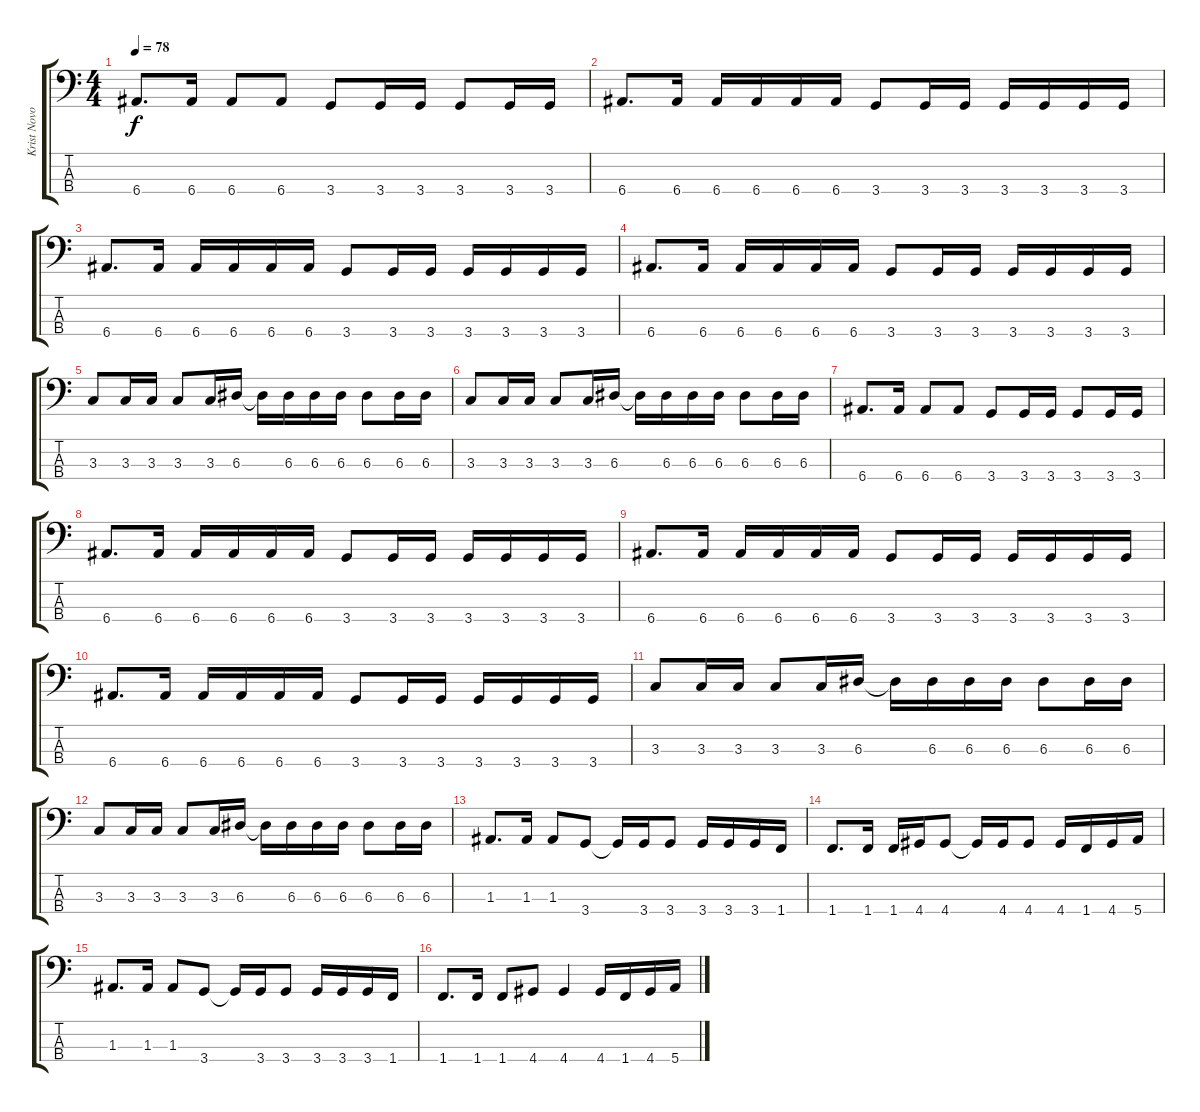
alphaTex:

\track ("Krist Novoselic" "Krist Novo") {instrument electricbassfinger}
\staff {score tabs}
\tuning (G2 D2 A1 E1) {hide}
\ts (4 4)
\tempo 78
\clef f4
\ks c
6.4.8{d dy f} 6.4.16 6.4.8 6.4.8 3.4.8 3.4.16 3.4.16 3.4.8 3.4.16 3.4.16 |
6.4.8{d} 6.4.16 6.4.16 6.4.16 6.4.16 6.4.16 3.4.8 3.4.16 3.4.16 3.4.16 3.4.16 3.4.16 3.4.16 |
6.4.8{d} 6.4.16 6.4.16 6.4.16 6.4.16 6.4.16 3.4.8 3.4.16 3.4.16 3.4.16 3.4.16 3.4.16 3.4.16 |
6.4.8{d} 6.4.16 6.4.16 6.4.16 6.4.16 6.4.16 3.4.8 3.4.16 3.4.16 3.4.16 3.4.16 3.4.16 3.4.16 |
3.3.8 3.3.16 3.3.16 3.3.8 3.3.16 6.3.16 6.3{t}.16 6.3.16 6.3.16 6.3.16 6.3.8 6.3.16 6.3.16 |
3.3.8 3.3.16 3.3.16 3.3.8 3.3.16 6.3.16 6.3{t}.16 6.3.16 6.3.16 6.3.16 6.3.8 6.3.16 6.3.16 |
6.4.8{d} 6.4.16 6.4.8 6.4.8 3.4.8 3.4.16 3.4.16 3.4.8 3.4.16 3.4.16 |
6.4.8{d} 6.4.16 6.4.16 6.4.16 6.4.16 6.4.16 3.4.8 3.4.16 3.4.16 3.4.16 3.4.16 3.4.16 3.4.16 |
6.4.8{d} 6.4.16 6.4.16 6.4.16 6.4.16 6.4.16 3.4.8 3.4.16 3.4.16 3.4.16 3.4.16 3.4.16 3.4.16 |
6.4.8{d} 6.4.16 6.4.16 6.4.16 6.4.16 6.4.16 3.4.8 3.4.16 3.4.16 3.4.16 3.4.16 3.4.16 3.4.16 |
3.3.8 3.3.16 3.3.16 3.3.8 3.3.16 6.3.16 6.3{t}.16 6.3.16 6.3.16 6.3.16 6.3.8 6.3.16 6.3.16 |
3.3.8 3.3.16 3.3.16 3.3.8 3.3.16 6.3.16 6.3{t}.16 6.3.16 6.3.16 6.3.16 6.3.8 6.3.16 6.3.16 |
1.3.8{d} 1.3.16 1.3.8 3.4.8 3.4{t}.16 3.4.16 3.4.8 3.4.16 3.4.16 3.4.16 1.4.16 |
1.4.8{d} 1.4.16 1.4.16 4.4.16 4.4.8 4.4{t}.16 4.4.16 4.4.8 4.4.16 1.4.16 4.4.16 5.4.16 |
1.3.8{d} 1.3.16 1.3.8 3.4.8 3.4{t}.16 3.4.16 3.4.8 3.4.16 3.4.16 3.4.16 1.4.16 |
1.4.8{d} 1.4.16 1.4.8 4.4.8 4.4.4 4.4.16 1.4.16 4.4.16 5.4.16
